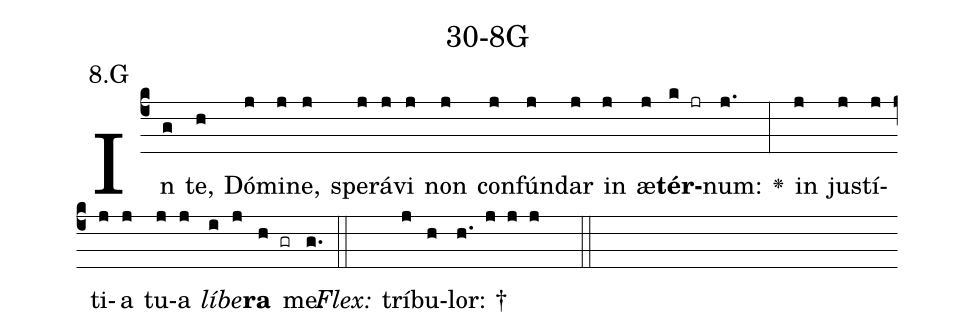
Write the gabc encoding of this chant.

name: 30-8G;
annotation: 8.G;
%%
(c4)In(g) te,(h) Dó(j)mi(j)ne,(j) spe(j)rá(j)vi(j) non(j) con(j)fún(j)dar(j) in(j) æ(j)<b>tér</b>(k jr)num:(j.) <v>\greheightstar</v>(:) in(j) jus(j)tí(j)ti(j)a(j) tu(j)a(j) <i>lí</i>(i)<i>be</i>(j)<b>ra</b>(h gr) me.(g.) (::)
<i>Flex:</i>()  trí(j)bu(h)lor: †(h. j j j  ::)

%E(j) u(j) o(i) u(j) a(h) e.(g.) (::)
